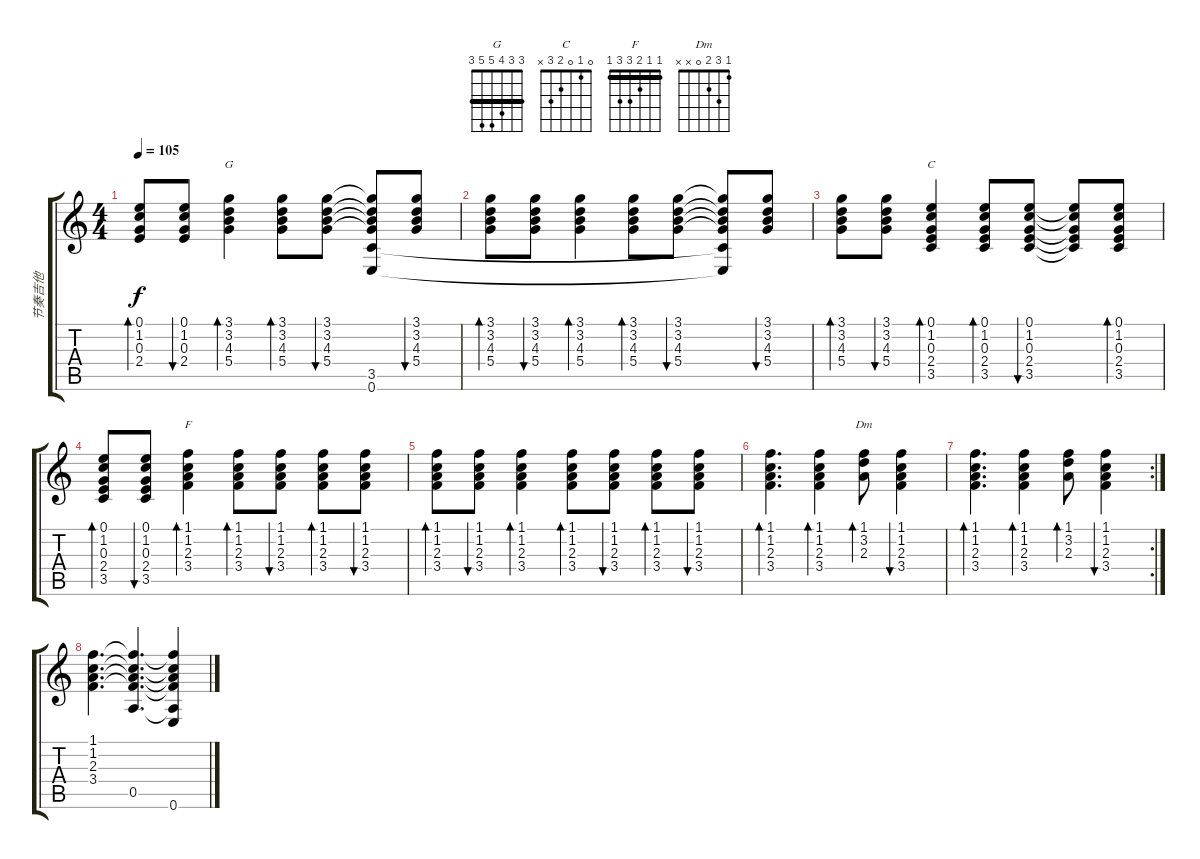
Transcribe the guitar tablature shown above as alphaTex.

\track ("节奏吉他" "节奏吉他") {instrument acousticguitarsteel}
\staff {score tabs}
\tuning (E4 B3 G3 D3 A2 E2) {hide}
\chord ("G" 3 3 4 5 5 3) {barre 3}
\chord ("C" 0 1 0 2 3 x)
\chord ("F" 1 1 2 3 3 1) {barre 1}
\chord ("Dm" 1 3 2 0 x x)
\ts (4 4)
\tempo 105
\clef g2
\ks c
(0.1 1.2 0.3 2.4).8{bd 60 dy f} (0.1 1.2 0.3 2.4).8{bu 60} (3.1 3.2 4.3 5.4).4{bd 60 ch "G"} (3.1 3.2 4.3 5.4).8{bd 60} (3.1 3.2 4.3 5.4).8{bu 60} (3.1{t} 3.2{t} 4.3{t} 5.4{t} 3.5{t} 0.6{t}).8 (3.1 3.2 4.3 5.4).8{bu 60} |
(3.1 3.2 4.3 5.4).8{bd 60} (3.1 3.2 4.3 5.4).8{bu 60} (3.1 3.2 4.3 5.4).4{bd 60} (3.1 3.2 4.3 5.4).8{bd 60} (3.1 3.2 4.3 5.4).8{bu 60} (3.1{t} 3.2{t} 4.3{t} 5.4{t} 3.5{t} 0.6{t}).8 (3.1 3.2 4.3 5.4).8{bu 60} |
(3.1 3.2 4.3 5.4).8{bd 60} (3.1 3.2 4.3 5.4).8{bu 60} (0.1 1.2 0.3 2.4 3.5).4{bd 60 ch "C"} (0.1 1.2 0.3 2.4 3.5).8{bd 60} (0.1 1.2 0.3 2.4 3.5).8{bu 60} (0.1{t} 1.2{t} 0.3{t} 2.4{t} 3.5{t}).8 (0.1 1.2 0.3 2.4 3.5).8{bd 60} |
(0.1 1.2 0.3 2.4 3.5).8{bd 60} (0.1 1.2 0.3 2.4 3.5).8{bu 60} (1.1 1.2 2.3 3.4).4{bd 60 ch "F"} (1.1 1.2 2.3 3.4).8{bd 60} (1.1 1.2 2.3 3.4).8{bu 60} (1.1 1.2 2.3 3.4).8{bd 60} (1.1 1.2 2.3 3.4).8{bu 60} |
(1.1 1.2 2.3 3.4).8{bd 60} (1.1 1.2 2.3 3.4).8{bu 60} (1.1 1.2 2.3 3.4).4{bd 60} (1.1 1.2 2.3 3.4).8{bd 60} (1.1 1.2 2.3 3.4).8{bu 60} (1.1 1.2 2.3 3.4).8{bd 60} (1.1 1.2 2.3 3.4).8{bu 60} |
(1.1 1.2 2.3 3.4).4{d bd 60} (1.1 1.2 2.3 3.4).4{bd 60} (1.1 3.2 2.3).8{bd 60 ch "Dm"} (1.1 1.2 2.3 3.4).4{bu 60} |
\rc 2
(1.1 1.2 2.3 3.4).4{d bd 60} (1.1 1.2 2.3 3.4).4{bd 60} (1.1 3.2 2.3).8{bd 60} (1.1 1.2 2.3 3.4).4{bu 60} |
(1.1 1.2 2.3 3.4).4{d} (1.1{t} 1.2{t} 2.3{t} 3.4{t} 0.5).4{d} (1.1{t} 1.2{t} 2.3{t} 3.4{t} 0.5{t} 0.6).4
